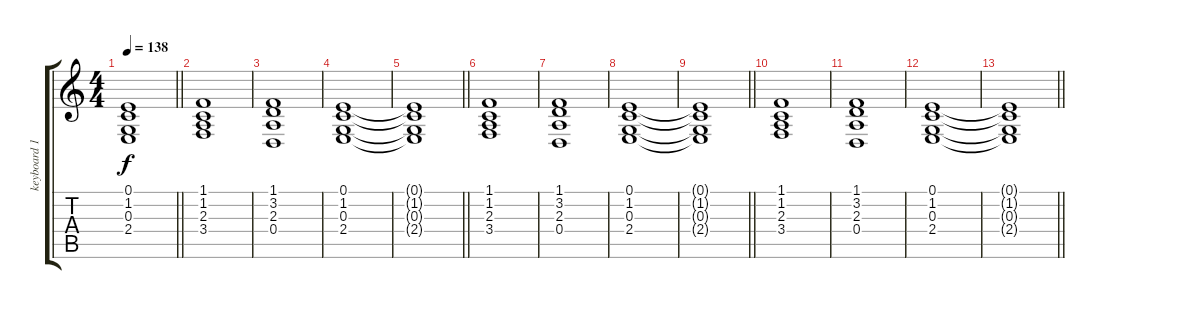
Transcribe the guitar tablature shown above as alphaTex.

\track ("keyboard 1 " "keyboard 1") {instrument pad2warm}
\staff {score tabs}
\tuning (E4 B3 G3 D3 A2 E2) {hide}
\ts (4 4)
\tempo 138
\clef g2
\barLineRight lightlight
\ks c
(0.1{t} 1.2{t} 0.3{t} 2.4{t}).1{dy f} |
(1.1 1.2 2.3 3.4).1 |
(1.1 3.2 2.3 0.4).1 |
(0.1 1.2 0.3 2.4).1 |
\barLineRight lightlight
(0.1{t} 1.2{t} 0.3{t} 2.4{t}).1 |
(1.1 1.2 2.3 3.4).1 |
(1.1 3.2 2.3 0.4).1 |
(0.1 1.2 0.3 2.4).1 |
\barLineRight lightlight
(0.1{t} 1.2{t} 0.3{t} 2.4{t}).1 |
(1.1 1.2 2.3 3.4).1 |
(1.1 3.2 2.3 0.4).1 |
(0.1 1.2 0.3 2.4).1 |
\barLineRight lightlight
(0.1{t} 1.2{t} 0.3{t} 2.4{t}).1
